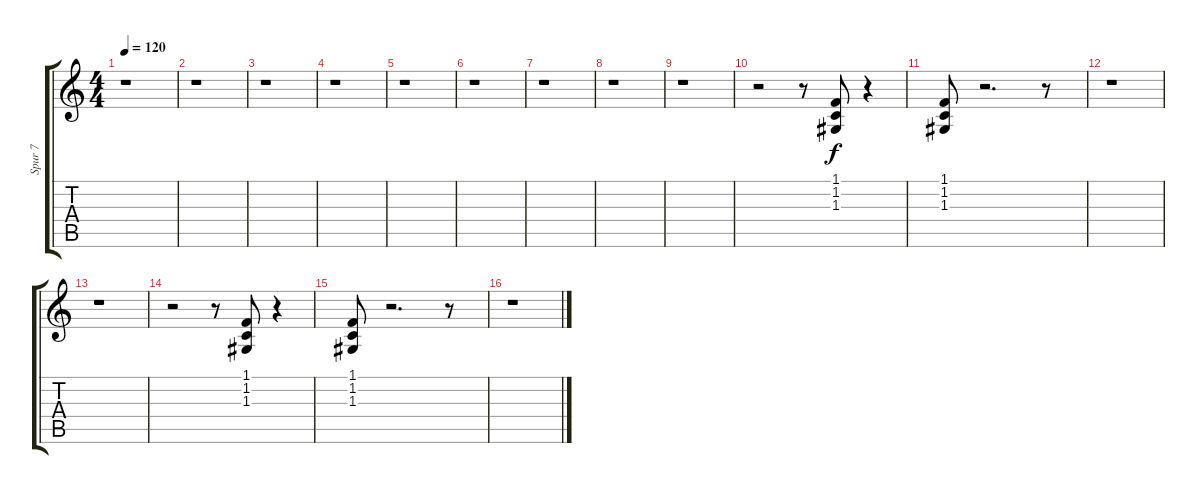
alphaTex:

\track ("Spur 7" "Spur 7") {instrument electricpiano2}
\staff {score tabs}
\tuning (E4 B3 G3 D3 A2 E2) {hide}
\ts (4 4)
\tempo 120
\clef g2
\ks c
r.1{dy f} |
r.1 |
r.1 |
r.1 |
r.1 |
r.1 |
r.1 |
r.1 |
r.1 |
r.2 r.8 (1.1 1.2 1.3).8 r.4 |
(1.1 1.2 1.3).8 r.2{d} r.8 |
r.1 |
r.1 |
r.2 r.8 (1.1 1.2 1.3).8 r.4 |
(1.1 1.2 1.3).8 r.2{d} r.8 |
r.1
